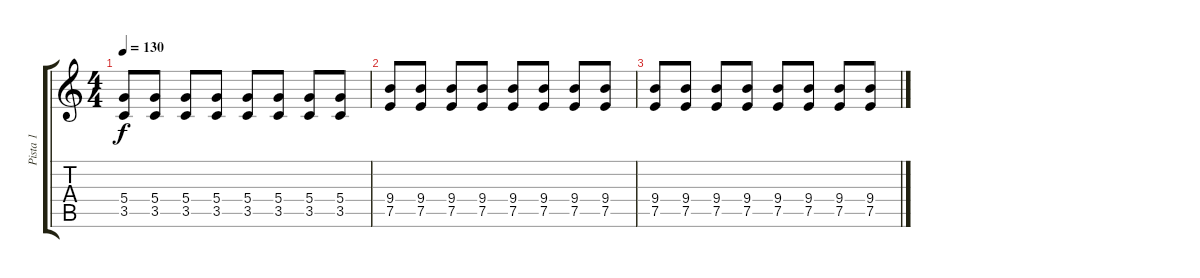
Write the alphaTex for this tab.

\track ("Pista 1" "Pista 1") {instrument acousticguitarnylon}
\staff {score tabs}
\tuning (E4 B3 G3 D3 A2 E2) {hide}
\ts (4 4)
\tempo 130
\clef g2
\ks c
(5.4 3.5).8{dy f} (5.4 3.5).8 (5.4 3.5).8 (5.4 3.5).8 (5.4 3.5).8 (5.4 3.5).8 (5.4 3.5).8 (5.4 3.5).8 |
(9.4 7.5).8 (9.4 7.5).8 (9.4 7.5).8 (9.4 7.5).8 (9.4 7.5).8 (9.4 7.5).8 (9.4 7.5).8 (9.4 7.5).8 |
(9.4 7.5).8 (9.4 7.5).8 (9.4 7.5).8 (9.4 7.5).8 (9.4 7.5).8 (9.4 7.5).8 (9.4 7.5).8 (9.4 7.5).8
